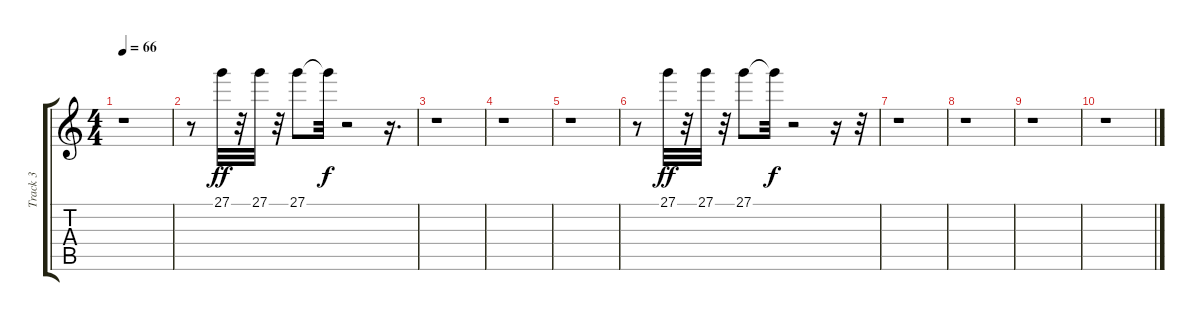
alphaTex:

\track ("Track 3" "Track 3") {instrument altosax}
\staff {score tabs}
\tuning (E4 B3 G3 D3 A2 E2) {hide}
\ts (4 4)
\tempo 66
\clef g2
\ks c
r.1{dy f} |
r.8 27.1.32{dy ff} r.32 27.1.32 r.32 27.1.8 27.1{t}.32{dy f} r.2 r.16{d} |
r.1 |
r.1 |
r.1 |
r.8 27.1.32{dy ff} r.32 27.1.32 r.32 27.1.8 27.1{t}.32{dy f} r.2 r.16 r.32 |
r.1 |
r.1 |
r.1 |
r.1
